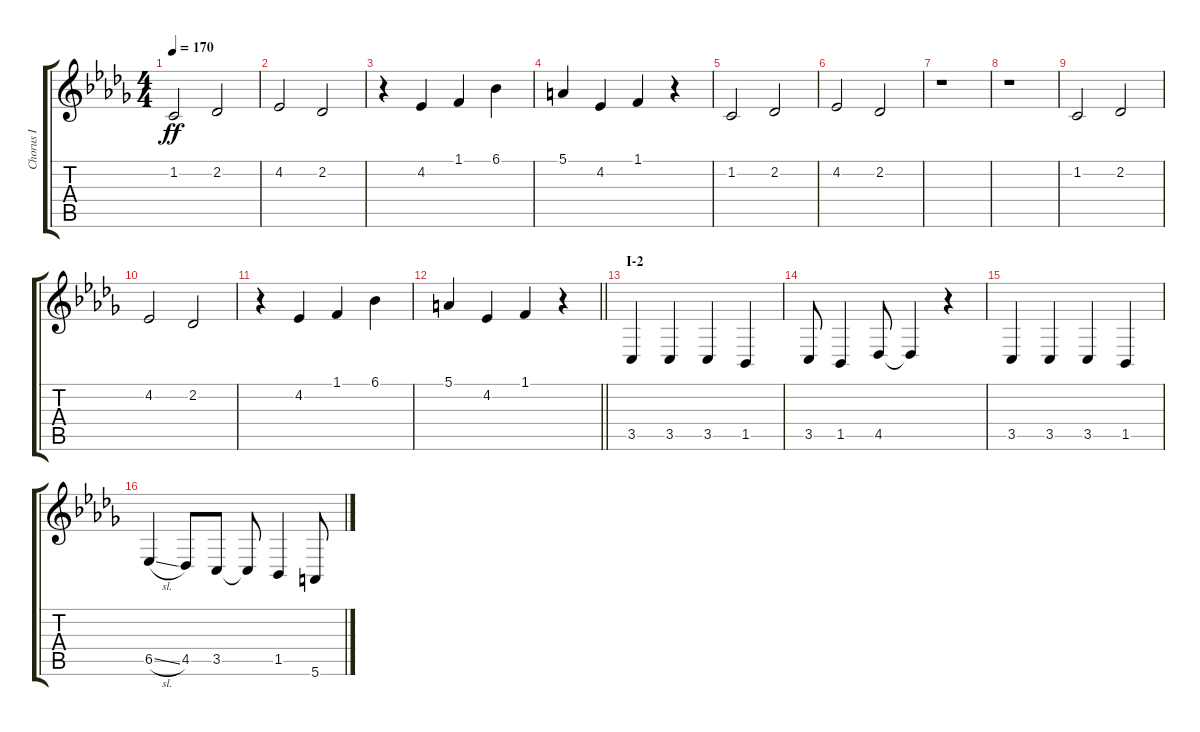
\track ("Chorus I" "Chorus I") {instrument voiceoohs}
\staff {score tabs}
\tuning (E4 B3 G3 D3 A2 E2) {hide}
\ts (4 4)
\tempo 170
\clef g2
\ks db
1.2.2{dy ff} 2.2.2 |
4.2.2 2.2.2 |
r.4 4.2.4 1.1.4 6.1.4 |
5.1.4 4.2.4 1.1.4 r.4 |
1.2.2 2.2.2 |
4.2.2 2.2.2 |
r.1 |
r.1 |
1.2.2 2.2.2 |
4.2.2 2.2.2 |
r.4 4.2.4 1.1.4 6.1.4 |
\barLineRight lightlight
5.1.4 4.2.4 1.1.4 r.4 |
\section ("" "I-2")
3.5.4 3.5.4 3.5.4 1.5.4 |
3.5.8 1.5.4 4.5.8 4.5{t}.4 r.4 |
3.5.4 3.5.4 3.5.4 1.5.4 |
6.5{sl}.4 4.5.8 3.5.8 3.5{t}.8 1.5.4 5.6.8
